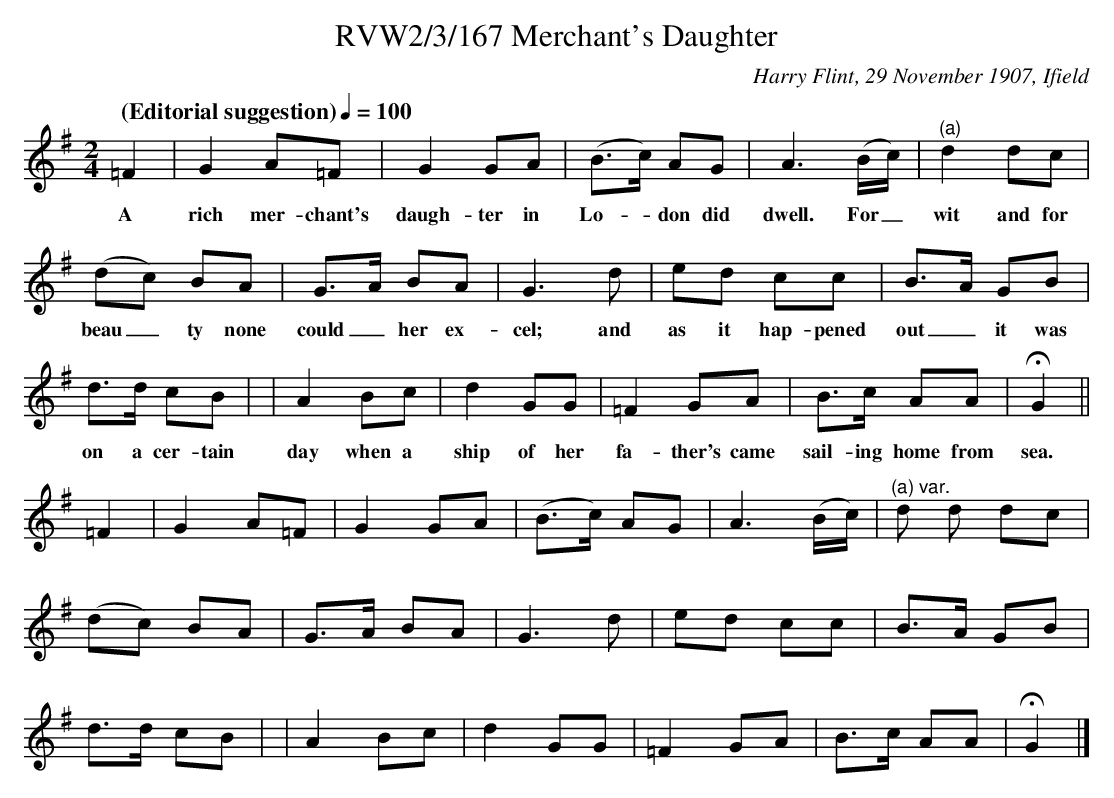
X:1
T:RVW2/3/167 Merchant's Daughter
C:Harry Flint, 29 November 1907, Ifield
L:1/8
Q:"(Editorial suggestion)" 1/4=100
M:2/4
K:G
=F2 | G2 A=F | G2 GA | (B>c) AG | A3 (B/c/)|"^(a)"d2 dc |$
w: A | rich mer-chant's | daugh-ter in | Lo-*don did | dwell. For_ | wit and for |
(dc) BA |G>A BA |G3 d |ed cc | B>A GB |$
w: beau_ty none | could_ her ex- | cel; and | as it hap-pened | out_ it was |
d>d cB | | A2 Bc |  d2 GG | =F2 GA | B>c AA | HG2 ||$
w: on a cer-tain | day when a | ship of her | fa-ther's came | sail-ing home from | sea.
=F2 | G2 A=F | G2 GA | (B>c) AG | A3 (B/c/)|"^(a) var."d d dc |$
(dc) BA |G>A BA |G3 d |ed cc | B>A GB |$
d>d cB | | A2 Bc |  d2 GG | =F2 GA | B>c AA | HG2 |]
